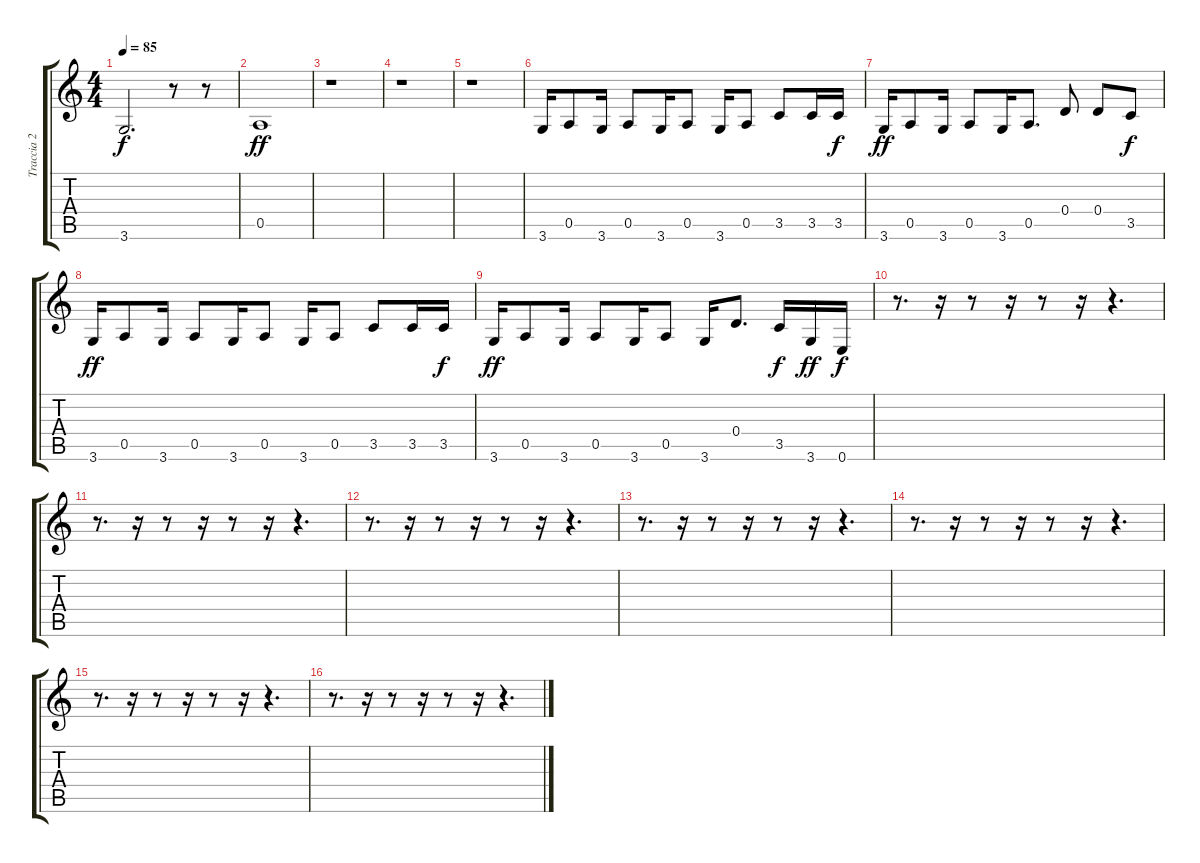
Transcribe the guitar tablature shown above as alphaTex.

\track ("Traccia 2" "Traccia 2") {instrument acousticbass}
\staff {score tabs}
\tuning (E4 B3 G3 D3 A2 E2) {hide}
\ts (4 4)
\tempo 85
\clef g2
\ks c
3.6.2{d dy f} r.8 r.8 |
0.5.1{dy ff} |
r.1 |
r.1 |
r.1 |
3.6.16 0.5.8 3.6.16 0.5.8 3.6.16 0.5.8 3.6.16 0.5.8 3.5.8 3.5.16 3.5.16{dy f} |
3.6.16{dy ff} 0.5.8 3.6.16 0.5.8 3.6.16 0.5.8{d} 0.4.8 0.4.8 3.5.8{dy f} |
3.6.16{dy ff} 0.5.8 3.6.16 0.5.8 3.6.16 0.5.8 3.6.16 0.5.8 3.5.8 3.5.16 3.5.16{dy f} |
3.6.16{dy ff} 0.5.8 3.6.16 0.5.8 3.6.16 0.5.8 3.6.16 0.4.8{d} 3.5.16{dy f} 3.6.16{dy ff} 0.6.16{dy f} |
r.8{d} r.16 r.8 r.16 r.8 r.16 r.4{d} |
r.8{d} r.16 r.8 r.16 r.8 r.16 r.4{d} |
r.8{d} r.16 r.8 r.16 r.8 r.16 r.4{d} |
r.8{d} r.16 r.8 r.16 r.8 r.16 r.4{d} |
r.8{d} r.16 r.8 r.16 r.8 r.16 r.4{d} |
r.8{d} r.16 r.8 r.16 r.8 r.16 r.4{d} |
r.8{d} r.16 r.8 r.16 r.8 r.16 r.4{d}
